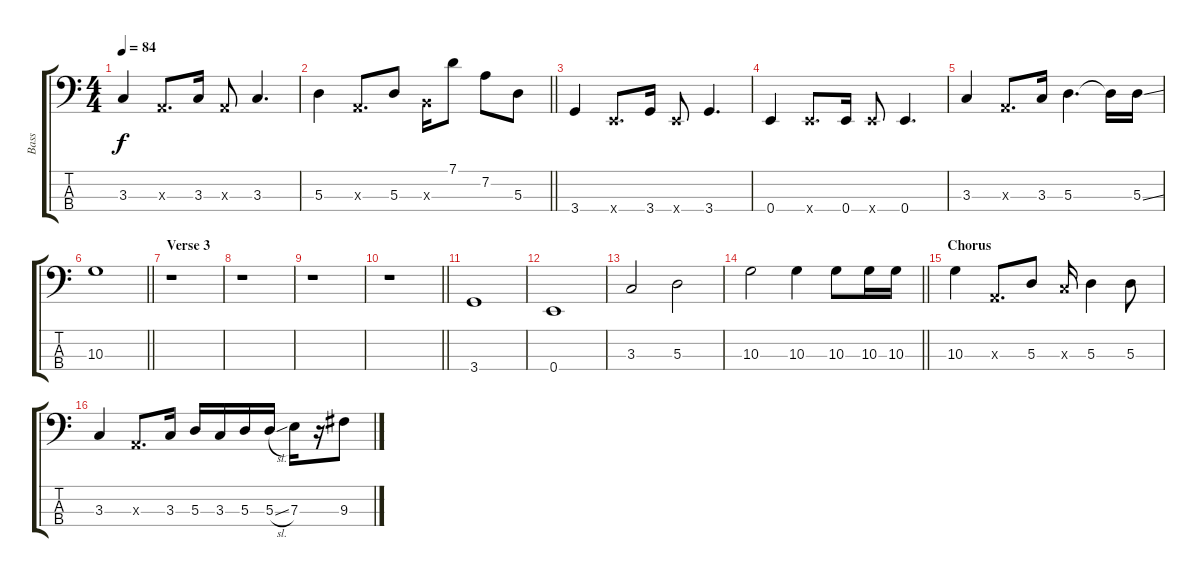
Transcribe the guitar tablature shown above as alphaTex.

\track ("Bass" "Bass") {instrument electricbassfinger}
\staff {score tabs}
\tuning (G2 D2 A1 E1) {hide}
\ts (4 4)
\tempo 84
\clef f4
\ks c
3.3.4{dy f} 0.3{x}.8{d} 3.3.16 0.3{x}.8 3.3.4{d} |
\barLineRight lightlight
5.3.4 0.3{x}.8{d} 5.3.8 2.3{x}.16 7.1.8 7.2.8 5.3.8 |
3.4.4 0.4{x}.8{d} 3.4.16 0.4{x}.8 3.4.4{d} |
0.4.4 0.4{x}.8{d} 0.4.16 0.4{x}.8 0.4.4{d} |
3.3.4 0.3{x}.8{d} 3.3.16 5.3.4{d} 5.3{t}.16 5.3{ss}.16 |
\barLineRight lightlight
10.3.1 |
\section ("" "Verse 3")
r.1 |
r.1 |
r.1 |
\barLineRight lightlight
r.1 |
3.4.1 |
0.4.1 |
3.3.2 5.3.2 |
\barLineRight lightlight
10.3.2 10.3.4 10.3.8 10.3.16 10.3.16 |
\section ("" "Chorus")
10.3.4 0.3{x}.8{d} 5.3.8 3.3{x}.16 5.3.4 5.3.8 |
3.3.4 0.3{x}.8{d} 3.3.16 5.3.16 3.3.16 5.3.16 5.3{sl}.16 7.3.16 r.16 9.3.8
